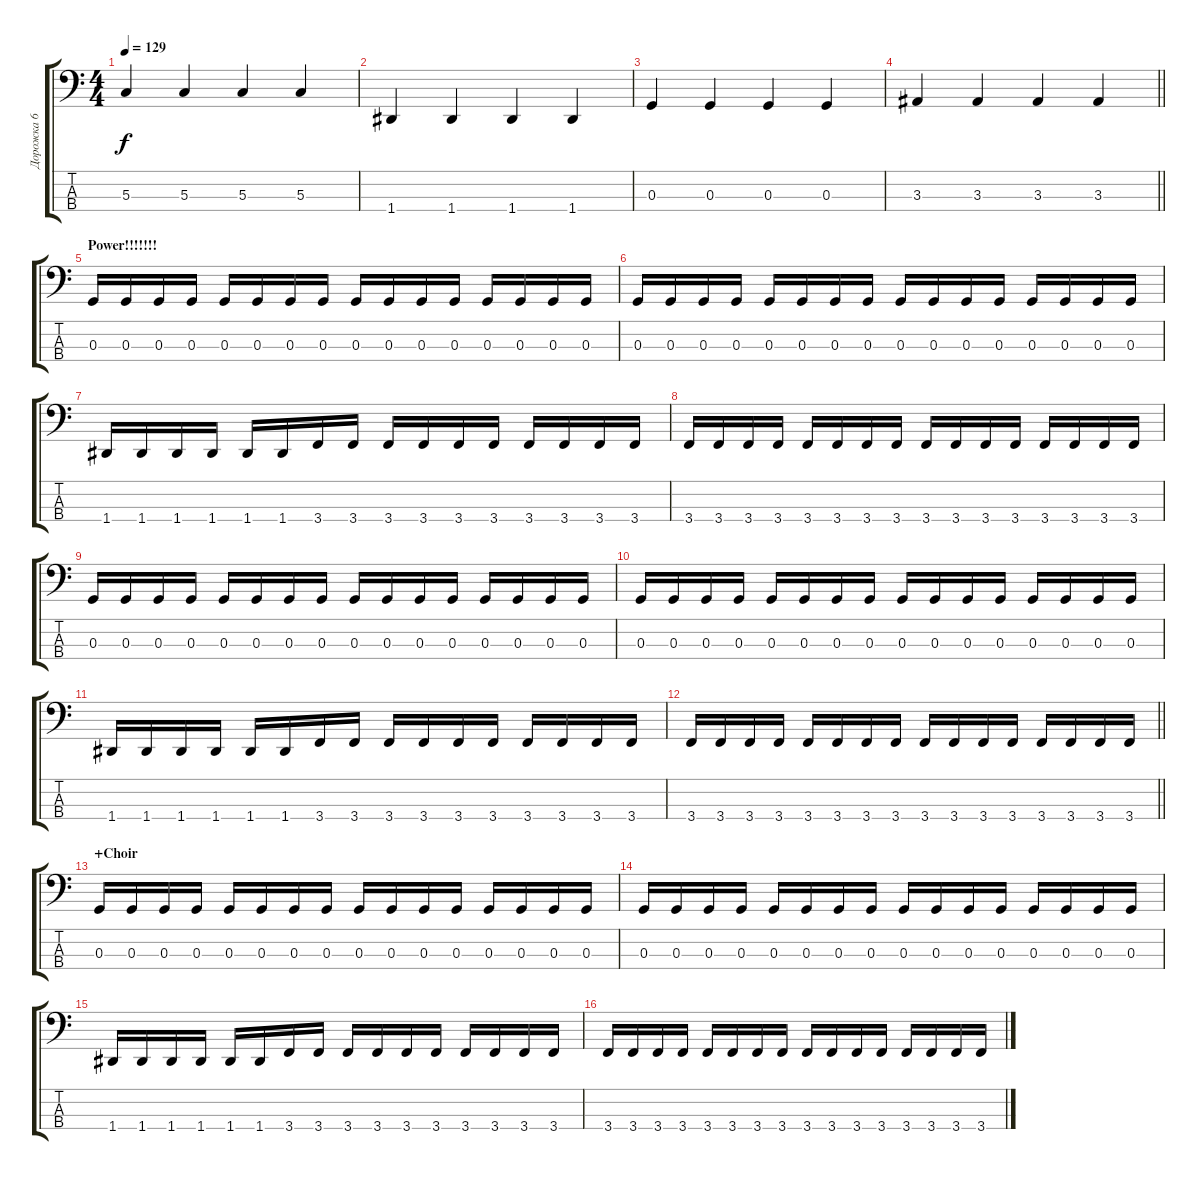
\track ("Дорожка 6" "Дорожка 6") {instrument electricbasspick}
\staff {score tabs}
\tuning (F2 C2 G1 D1) {hide}
\ts (4 4)
\tempo 129
\clef f4
\ks c
5.3.4{dy f} 5.3.4 5.3.4 5.3.4 |
1.4.4 1.4.4 1.4.4 1.4.4 |
0.3.4 0.3.4 0.3.4 0.3.4 |
\barLineRight lightlight
3.3.4 3.3.4 3.3.4 3.3.4 |
\section ("" "Power!!!!!!!")
0.3.16 0.3.16 0.3.16 0.3.16 0.3.16 0.3.16 0.3.16 0.3.16 0.3.16 0.3.16 0.3.16 0.3.16 0.3.16 0.3.16 0.3.16 0.3.16 |
0.3.16 0.3.16 0.3.16 0.3.16 0.3.16 0.3.16 0.3.16 0.3.16 0.3.16 0.3.16 0.3.16 0.3.16 0.3.16 0.3.16 0.3.16 0.3.16 |
1.4.16 1.4.16 1.4.16 1.4.16 1.4.16 1.4.16 3.4.16 3.4.16 3.4.16 3.4.16 3.4.16 3.4.16 3.4.16 3.4.16 3.4.16 3.4.16 |
3.4.16 3.4.16 3.4.16 3.4.16 3.4.16 3.4.16 3.4.16 3.4.16 3.4.16 3.4.16 3.4.16 3.4.16 3.4.16 3.4.16 3.4.16 3.4.16 |
0.3.16 0.3.16 0.3.16 0.3.16 0.3.16 0.3.16 0.3.16 0.3.16 0.3.16 0.3.16 0.3.16 0.3.16 0.3.16 0.3.16 0.3.16 0.3.16 |
0.3.16 0.3.16 0.3.16 0.3.16 0.3.16 0.3.16 0.3.16 0.3.16 0.3.16 0.3.16 0.3.16 0.3.16 0.3.16 0.3.16 0.3.16 0.3.16 |
1.4.16 1.4.16 1.4.16 1.4.16 1.4.16 1.4.16 3.4.16 3.4.16 3.4.16 3.4.16 3.4.16 3.4.16 3.4.16 3.4.16 3.4.16 3.4.16 |
\barLineRight lightlight
3.4.16 3.4.16 3.4.16 3.4.16 3.4.16 3.4.16 3.4.16 3.4.16 3.4.16 3.4.16 3.4.16 3.4.16 3.4.16 3.4.16 3.4.16 3.4.16 |
\section ("" "+Choir")
0.3.16 0.3.16 0.3.16 0.3.16 0.3.16 0.3.16 0.3.16 0.3.16 0.3.16 0.3.16 0.3.16 0.3.16 0.3.16 0.3.16 0.3.16 0.3.16 |
0.3.16 0.3.16 0.3.16 0.3.16 0.3.16 0.3.16 0.3.16 0.3.16 0.3.16 0.3.16 0.3.16 0.3.16 0.3.16 0.3.16 0.3.16 0.3.16 |
1.4.16 1.4.16 1.4.16 1.4.16 1.4.16 1.4.16 3.4.16 3.4.16 3.4.16 3.4.16 3.4.16 3.4.16 3.4.16 3.4.16 3.4.16 3.4.16 |
3.4.16 3.4.16 3.4.16 3.4.16 3.4.16 3.4.16 3.4.16 3.4.16 3.4.16 3.4.16 3.4.16 3.4.16 3.4.16 3.4.16 3.4.16 3.4.16
